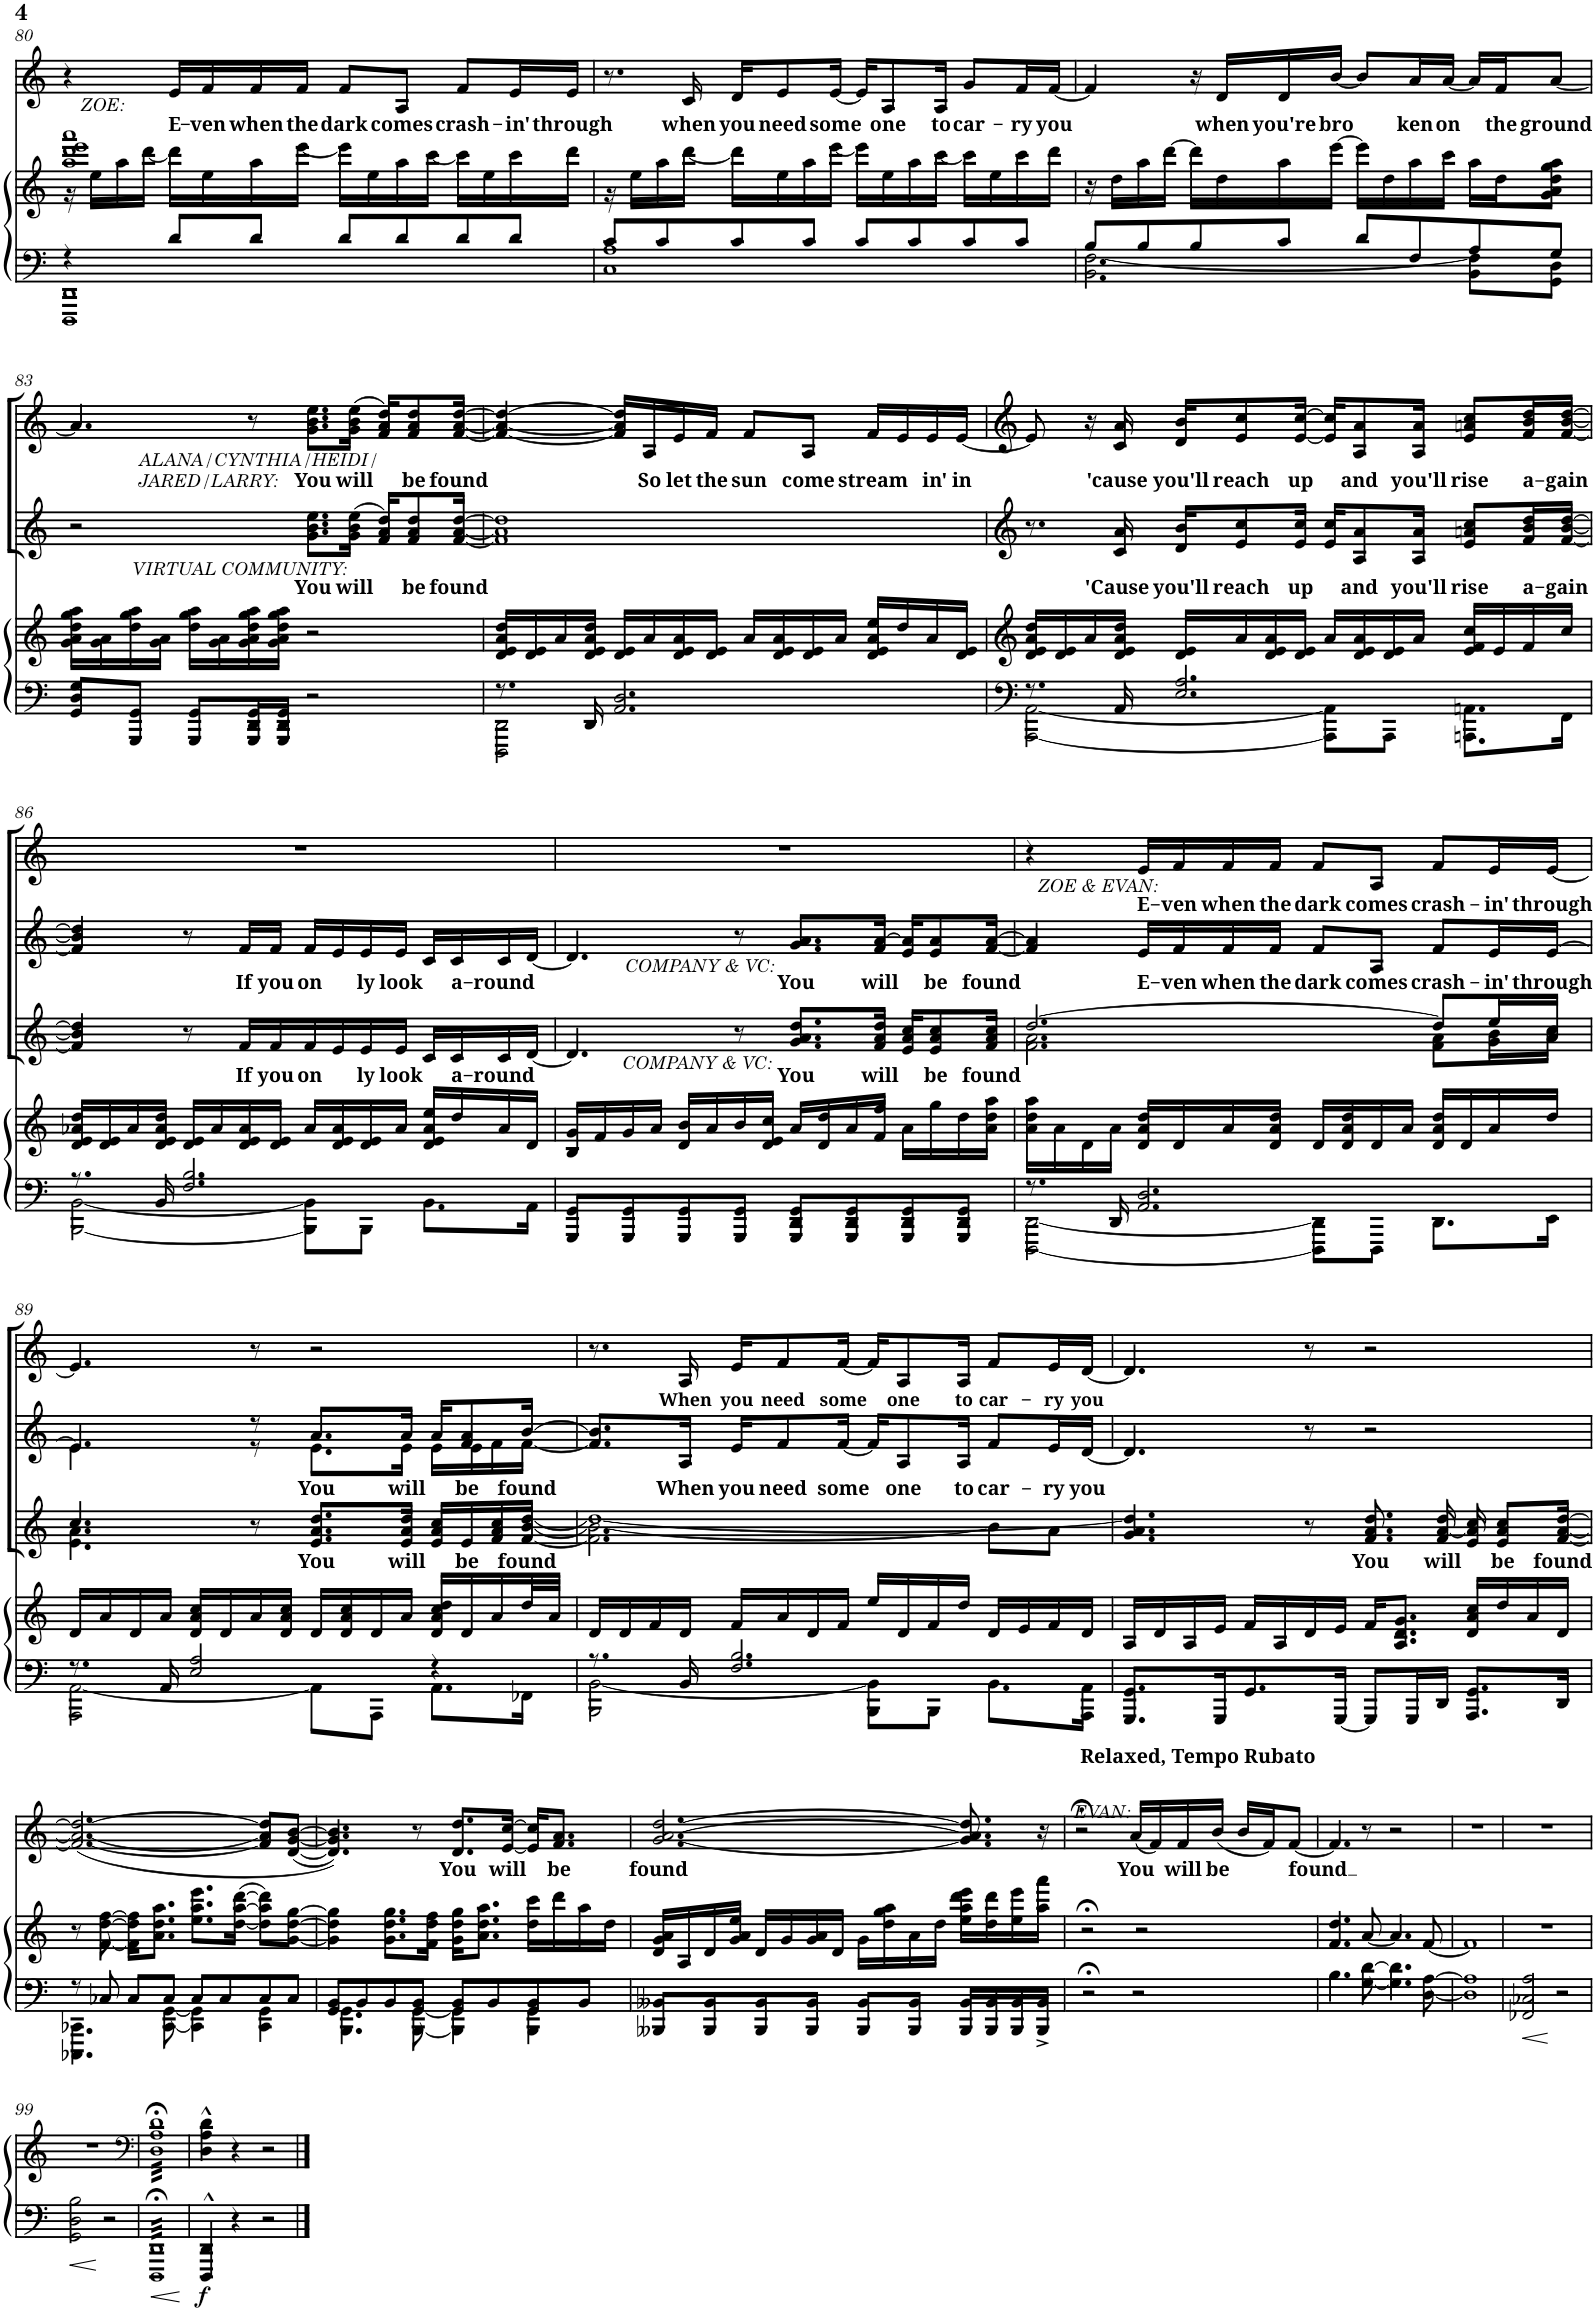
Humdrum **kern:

**kern	**dynam	**kern	**kern	**text	**kern	**text	**kern	**text
*part5	*part5	*part4	*part3	*part3	*part2	*part2	*part1	*part1
*staff5	*staff5	*staff4	*staff3	*staff3	*staff2	*staff2	*staff1	*staff1
*I"Piano	*	*I"Piano	*I"Piano	*	*I"Evan	*	*I"Piano	*
*I'Pno	*	*I'Pno	*I'Pno	*	*	*	*I'Pno	*
!!LO:PB:g=z
*clefF4	*	*clefG2	*clefG2	*	*clefG2	*	*clefG2	*
*k[b-e-a-d-g-]	*	*k[b-e-a-d-g-]	*k[b-e-a-d-g-]	*	*k[b-e-a-d-g-]	*	*k[b-e-a-d-g-]	*
*M4/4	*	*M4/4	*M4/4	*	*M4/4	*	*M4/4	*
=80	=80	=80	=80	=80	=80	=80	=80	=80
*^	*	*^	*	*	*	*	*	*
!	!	!	!	!	!	!	!LO:TX:b:i:t=ZOE&colon;	!	!	!
4r	1DDD- 1DD-	.	1aa- 1ddd- 1eee- 1aaa-	16r	1r	.	4r	.	1r	.
.	.	.	.	16ee-\LL	.	.	.	.	.	.
.	.	.	.	16aa-\	.	.	.	.	.	.
.	.	.	.	[16ddd-\JJ	.	.	.	.	.	.
!	!	!	!	!	!	!	!	!LO:LY:b	!	!
8d-/L	.	.	.	16ddd-\LL]	.	.	16e-/LL	E-	.	.
!	!	!	!	!	!	!	!	!LO:LY:b	!	!
.	.	.	.	16ee-\	.	.	16f/	-ven	.	.
!	!	!	!	!	!	!	!	!LO:LY:b	!	!
8d-/J	.	.	.	16aa-\	.	.	16f/	when	.	.
!	!	!	!	!	!	!	!	!LO:LY:b	!	!
.	.	.	.	[16eee-\JJ	.	.	16f/JJ	the	.	.
!	!	!	!	!	!	!	!	!LO:LY:b	!	!
8d-/L	.	.	.	16eee-\LL]	.	.	8f/L	dark	.	.
.	.	.	.	16ee-\	.	.	.	.	.	.
!	!	!	!	!	!	!	!	!LO:LY:b	!	!
8d-/	.	.	.	16aa-\	.	.	8A-/J	comes	.	.
.	.	.	.	[16ccc\JJ	.	.	.	.	.	.
!	!	!	!	!	!	!	!	!LO:LY:b	!	!
8d-/	.	.	.	16ccc\LL]	.	.	8f/L	crash-	.	.
.	.	.	.	16ee-\	.	.	.	.	.	.
!	!	!	!	!	!	!	!	!LO:LY:b	!	!
8d-/J	.	.	.	16ccc\	.	.	16e-/L	-in'	.	.
!	!	!	!	!	!	!	!	!LO:LY:b	!	!
.	.	.	.	16ddd-\JJ	.	.	16e-/JJ	through	.	.
=81	=81	=81	=81	=81	=81	=81	=81	=81	=81	=81
8c/L	1C 1A-	.	2ryy	16r	1r	.	8.r	.	1r	.
.	.	.	.	16ee-\LL	.	.	.	.	.	.
8c/	.	.	.	16aa-\	.	.	.	.	.	.
!	!	!	!	!	!	!	!	!LO:LY:b	!	!
.	.	.	.	[16ddd-\JJ	.	.	16c/	when	.	.
!	!	!	!	!	!	!	!	!LO:LY:b	!	!
8c/	.	.	.	16ddd-\LL]	.	.	16d-/KL	you	.	.
!	!	!	!	!	!	!	!	!LO:LY:b	!	!
.	.	.	.	16ee-\	.	.	8e-/	need	.	.
8c/J	.	.	.	16aa-\	.	.	.	.	.	.
!	!	!	!	!	!	!	!	!LO:LY:b	!	!
.	.	.	.	[16eee-\JJ	.	.	[16e-/Jk	some	.	.
8c/L	.	.	2ryy	16eee-\LL]	.	.	16e-/KL]	.	.	.
!	!	!	!	!	!	!	!	!LO:LY:b	!	!
.	.	.	.	16ee-\	.	.	8A-/	one	.	.
8c/	.	.	.	16aa-\	.	.	.	.	.	.
!	!	!	!	!	!	!	!	!LO:LY:b	!	!
.	.	.	.	[16ccc\JJ	.	.	16A-/Jk	to	.	.
!	!	!	!	!	!	!	!	!LO:LY:b	!	!
8c/	.	.	.	16ccc\LL]	.	.	8g-/L	car-	.	.
.	.	.	.	16ee-\	.	.	.	.	.	.
!	!	!	!	!	!	!	!	!LO:LY:b	!	!
8c/J	.	.	.	16ccc\	.	.	16f/L	-ry	.	.
!	!	!	!	!	!	!	!	!LO:LY:b	!	!
.	.	.	.	16ddd-\JJ	.	.	[16f/JJ	you	.	.
*	*	*	*v	*v	*	*	*	*	*	*
=82	=82	=82	=82	=82	=82	=82	=82	=82	=82
8B-/L	2.BB-\ [2.F\	.	16r	1r	.	4f/]	.	1r	.
.	.	.	16dd-\LL	.	.	.	.	.	.
8B-/	.	.	16aa-\	.	.	.	.	.	.
.	.	.	[16ddd-\JJ	.	.	.	.	.	.
8B-/	.	.	16ddd-\LL]	.	.	16r	.	.	.
!	!	!	!	!	!	!	!LO:LY:b	!	!
.	.	.	16dd-\	.	.	16d-/LL	when	.	.
!	!	!	!	!	!	!	!LO:LY:b	!	!
8c/J	.	.	16aa-\	.	.	16d-/	you're	.	.
!	!	!	!	!	!	!	!LO:LY:b	!	!
.	.	.	[16eee-\JJ	.	.	[16b-/JJ	bro	.	.
8d-/L	.	.	16eee-\LL]	.	.	8b-/L]	.	.	.
.	.	.	16dd-\	.	.	.	.	.	.
!	!	!	!	!	!	!	!LO:LY:b	!	!
8F/	.	.	16aa-\	.	.	16a-/L	ken	.	.
!	!	!	!	!	!	!	!LO:LY:b	!	!
.	.	.	16ccc\JJ	.	.	[16a-/JJ	on	.	.
8A-/	8BB-\ 8F\]L	.	16aa-\LL	.	.	16a-/LL]	.	.	.
!	!	!	!	!	!	!	!LO:LY:b	!	!
.	.	.	16dd-\J	.	.	16f/J	the	.	.
!	!	!	!	!	!	!	!LO:LY:b	!	!
8G-/J	8GG-\ 8D-\J	.	8g-\ 8a-\ 8dd-\ 8gg-\ 8aa-\J	.	.	[8a-/J	ground	.	.
*v	*v	*	*	*	*	*	*	*	*
!!LO:LB:g=z
=83	=83	=83	=83	=83	=83	=83	=83	=83
8GG-/ 8D-/ 8G-/L	.	16g-\ 16a-\ 16dd-\ 16gg-\ 16aa-\LL	2r	.	4.a-/]	.	1r	.
.	.	16g-\ 16a-\	.	.	.	.	.	.
8GGG-/ 8GG-/J	.	16dd-\ 16gg-\ 16aa-\	.	.	.	.	.	.
.	.	16g-\ 16a-\JJ	.	.	.	.	.	.
8GGG-/ 8GG-/L	.	16dd-\ 16gg-\ 16aa-\LL	.	.	.	.	.	.
.	.	16g-\ 16a-\	.	.	.	.	.	.
16GGG-/ 16DD-/ 16GG-/L	.	16g-\ 16a-\ 16dd-\ 16gg-\ 16aa-\	.	.	8r	.	.	.
16GGG-/ 16DD-/ 16GG-/JJ	.	16g-\ 16a-\ 16dd-\ 16gg-\ 16aa-\JJ	.	.	.	.	.	.
!	!	!	!	!	!LO:TX:b:i:t=ALANA/CYNTHIA/HEIDI/	!	!	!
!	!	!	!	!	!LO:TX:b:t=JARED/LARRY&colon;	!	!	!
!	!	!	!LO:TX:b:i:t=VIRTUAL COMMUNITY&colon;	!	!	!	!	!
!	!	!	!	!LO:LY:b	!	!LO:LY:b	!	!
2r	.	2r	8.g-\ 8.b-\ 8.ee-\L	You	8.g-\ 8.b-\ 8.ee-\L	You	.	.
!	!	!	!	!LO:LY:b	!	!LO:LY:b	!	!
.	.	.	(16g-\ 16b-\ 16ee-\Jk	will	(16g-\ 16b-\ 16ee-\Jk	will	.	.
.	.	.	16f/ 16a-/ 16dd-/KL)	.	16f/ 16a-/ 16dd-/KL)	.	.	.
!	!	!	!	!LO:LY:b	!	!LO:LY:b	!	!
.	.	.	8f/ 8a-/ 8dd-/	be	8f/ 8a-/ 8dd-/	be	.	.
!	!	!	!	!LO:LY:b	!	!LO:LY:b	!	!
.	.	.	[16f/ [16a-/ [16dd-/Jk	found	[16f/ [16a-/ [16dd-/Jk	found	.	.
=84	=84	=84	=84	=84	=84	=84	=84	=84
*^	*	*	*	*	*	*	*	*
8.r	2DDD-\ 2DD-\	.	16d-/ 16e-/ 16a-/ 16dd-/LL	1f] 1a-] 1dd-]	.	4f/_ 4a-/_ 4dd-/_	.	1r	.
.	.	.	16d-/ 16e-/	.	.	.	.	.	.
.	.	.	16a-/	.	.	.	.	.	.
16DD-/	.	.	16d-/ 16e-/ 16a-/ 16dd-/JJ	.	.	.	.	.	.
2.AA-/ 2.D-/	.	.	16d-/ 16e-/LL	.	.	16f/] 16a-/] 16dd-/]LL	.	.	.
!	!	!	!	!	!	!	!LO:LY:b	!	!
.	.	.	16a-/	.	.	16A-/	So	.	.
!	!	!	!	!	!	!	!LO:LY:b	!	!
.	.	.	16d-/ 16e-/ 16a-/	.	.	16e-/	let	.	.
!	!	!	!	!	!	!	!LO:LY:b	!	!
.	.	.	16d-/ 16e-/JJ	.	.	16f/JJ	the	.	.
!	!	!	!	!	!	!	!LO:LY:b	!	!
.	2ryy	.	16a-/LL	.	.	8f/L	sun	.	.
.	.	.	16d-/ 16e-/ 16a-/	.	.	.	.	.	.
!	!	!	!	!	!	!	!LO:LY:b	!	!
.	.	.	16d-/ 16e-/	.	.	8A-/J	come	.	.
.	.	.	16a-/JJ	.	.	.	.	.	.
!	!	!	!	!	!	!	!LO:LY:b	!	!
.	.	.	16d-/ 16e-/ 16a-/ 16ee-/LL	.	.	16f/LL	stream	.	.
.	.	.	16dd-/	.	.	16e-/	.	.	.
!	!	!	!	!	!	!	!LO:LY:b	!	!
.	.	.	16a-/	.	.	16e-/	in'	.	.
!	!	!	!	!	!	!	!LO:LY:b	!	!
.	.	.	16d-/ 16e-/JJ	.	.	[16e-/JJ	in	.	.
=85	=85	=85	=85	=85	=85	=85	=85	=85	=85
8.r	[2AAA-\ [2AA-\	.	16d-/ 16e-/ 16a-/ 16dd-/LL	8.r	.	8e-/]	.	1r	.
.	.	.	16d-/ 16e-/	.	.	.	.	.	.
.	.	.	16a-/	.	.	16r	.	.	.
!	!	!	!	!	!LO:LY:b	!	!LO:LY:b	!	!
16AA-/	.	.	16d-/ 16e-/ 16a-/ 16dd-/JJ	16c/ 16a-/	'Cause	16c/ 16a-/	'cause	.	.
!	!	!	!	!	!LO:LY:b	!	!LO:LY:b	!	!
2.E-/ 2.A-/	.	.	16d-/ 16e-/LL	16d-/ 16b-/KL	you'll	16d-/ 16b-/KL	you'll	.	.
!	!	!	!	!	!LO:LY:b	!	!LO:LY:b	!	!
.	.	.	16a-/	8e-/ 8cc/	reach	8e-/ 8cc/	reach	.	.
.	.	.	16d-/ 16e-/ 16a-/	.	.	.	.	.	.
!	!	!	!	!	!LO:LY:b	!	!LO:LY:b	!	!
.	.	.	16d-/ 16e-/JJ	16e-/ 16cc/Jk	up	[16e-/ [16cc/Jk	up	.	.
.	8AAA-\] 8AA-\]L	.	16a-/LL	16e-/ 16cc/KL	.	16e-/] 16cc/]KL	.	.	.
!	!	!	!	!	!LO:LY:b	!	!LO:LY:b	!	!
.	.	.	16d-/ 16e-/ 16a-/	8A-/ 8a-/	and	8A-/ 8a-/	and	.	.
.	8AAA-\J	.	16d-/ 16e-/	.	.	.	.	.	.
!	!	!	!	!	!LO:LY:b	!	!LO:LY:b	!	!
.	.	.	16a-/JJ	16A-/ 16a-/Jk	you'll	16A-/ 16a-/Jk	you'll	.	.
!	!	!	!	!	!LO:LY:b	!	!LO:LY:b	!	!
.	8.AAAn\ 8.AAn\L	.	16e-/ 16f/ 16cc/LL	8e-/ 8an/ 8cc/L	rise	8e-/ 8an/ 8cc/L	rise	.	.
.	.	.	16e-/	.	.	.	.	.	.
!	!	!	!	!	!LO:LY:b	!	!LO:LY:b	!	!
.	.	.	16f/	16f/ 16b-/ 16dd-/L	a-	16f/ 16b-/ 16dd-/L	a-	.	.
!	!	!	!	!	!LO:LY:b	!	!LO:LY:b	!	!
.	16FF\Jk	.	16cc/JJ	[16f/ [16b-/ [16dd-/JJ	-gain	[16f/ [16b-/ [16dd-/JJ	-gain	.	.
!!LO:LB:g=z
=86	=86	=86	=86	=86	=86	=86	=86	=86	=86
8.r	[2BBB-\ [2BB-\	.	16d-/ 16e-/ 16a-X/ 16dd-/LL	4f/] 4b-/] 4dd-/]	.	4f/] 4b-/] 4dd-/]	.	1r	.
.	.	.	16d-/ 16e-/	.	.	.	.	.	.
.	.	.	16a-/	.	.	.	.	.	.
16BB-/	.	.	16d-/ 16e-/ 16a-/ 16dd-/JJ	.	.	.	.	.	.
2.F/ 2.B-/	.	.	16d-/ 16e-/LL	8r	.	8r	.	.	.
.	.	.	16a-/	.	.	.	.	.	.
!	!	!	!	!	!LO:LY:b	!	!LO:LY:b	!	!
.	.	.	16d-/ 16e-/ 16a-/	16f/LL	If	16f/LL	If	.	.
!	!	!	!	!	!LO:LY:b	!	!LO:LY:b	!	!
.	.	.	16d-/ 16e-/JJ	16f/	you	16f/JJ	you	.	.
!	!	!	!	!	!LO:LY:b	!	!LO:LY:b	!	!
.	8BBB-\] 8BB-\]L	.	16a-/LL	16f/	on	16f/LL	on	.	.
.	.	.	16d-/ 16e-/ 16a-/	16e-/	.	16e-/	.	.	.
!	!	!	!	!	!LO:LY:b	!	!LO:LY:b	!	!
.	8BBB-\J	.	16d-/ 16e-/	16e-/	ly	16e-/	ly	.	.
!	!	!	!	!	!LO:LY:b	!	!LO:LY:b	!	!
.	.	.	16a-/JJ	16e-/JJ	look	16e-/JJ	look	.	.
.	8.BB-\L	.	16d-/ 16e-/ 16a-/ 16ee-/LL	16c/LL	.	16c/LL	.	.	.
!	!	!	!	!	!LO:LY:b	!	!LO:LY:b	!	!
.	.	.	16dd-/	16c/	a-	16c/	a-	.	.
!	!	!	!	!	!LO:LY:b	!	!LO:LY:b	!	!
.	.	.	16a-/	16c/	-round	16c/	-round	.	.
.	16AA-\Jk	.	16d-/JJ	[16d-/JJ	.	[16d-/JJ	.	.	.
*v	*v	*	*	*	*	*	*	*	*
=87	=87	=87	=87	=87	=87	=87	=87	=87
8GGG-/ 8GG-/L	.	16B-/ 16g-/LL	4.d-/]	.	4.d-/]	.	1r	.
.	.	16f/	.	.	.	.	.	.
8GGG-/ 8GG-/	.	16g-/	.	.	.	.	.	.
.	.	16a-/JJ	.	.	.	.	.	.
8GGG-/ 8GG-/	.	16d-/ 16b-/LL	.	.	.	.	.	.
.	.	16a-/	.	.	.	.	.	.
8GGG-/ 8GG-/J	.	16b-/	8r	.	8r	.	.	.
.	.	16d-/ 16e-/ 16cc/JJ	.	.	.	.	.	.
!	!	!	!	!	!LO:TX:b:i:t=COMPANY & VC&colon;	!	!	!
!	!	!	!LO:TX:b:i:t=COMPANY & VC&colon;	!	!	!	!	!
!	!	!	!	!LO:LY:b	!	!LO:LY:b	!	!
8GGG-/ 8DD-/ 8GG-/L	.	16a-/LL	8.g-/ 8.a-/ 8.dd-/L	You	8.g-/ 8.a-/L	You	.	.
.	.	16d-/ 16dd-/	.	.	.	.	.	.
8GGG-/ 8DD-/ 8GG-/	.	16a-/	.	.	.	.	.	.
!	!	!	!	!LO:LY:b	!	!LO:LY:b	!	!
.	.	16f/ 16ff/JJ	16f/ 16a-/ 16dd-/Jk	will	16f/ [16a-/Jk	will	.	.
8GGG-/ 8DD-/ 8GG-/	.	16a-\LL	16e-/ 16a-/ 16cc/KL	.	16e-/ 16a-/]KL	.	.	.
!	!	!	!	!LO:LY:b	!	!LO:LY:b	!	!
.	.	16gg-\	8e-/ 8a-/ 8cc/	be	8e-/ 8a-/	be	.	.
8GGG-/ 8DD-/ 8GG-/J	.	16dd-\	.	.	.	.	.	.
!	!	!	!	!LO:LY:b	!	!LO:LY:b	!	!
.	.	16a-\ 16dd-\ 16aa-\JJ	16f/ 16a-/ 16cc/Jk	found	[16f/ [16a-/Jk	found	.	.
=88	=88	=88	=88	=88	=88	=88	=88	=88
*^	*	*	*^	*	*	*	*	*
8.r	[2DDD-\ [2DD-\	.	16a-\ 16dd-\ 16aa-\LL	[2.dd-/	2.f\ 2.a-\	.	4f/] 4a-/]	.	4r	.
.	.	.	16a-\	.	.	.	.	.	.	.
.	.	.	16d-\	.	.	.	.	.	.	.
16DD-/	.	.	16a-\JJ	.	.	.	.	.	.	.
!	!	!	!	!	!	!	!	!	!LO:TX:b:i:t=ZOE & EVAN&colon;	!
!	!	!	!	!	!	!	!	!LO:LY:b	!	!LO:LY:b
2.AA-/ 2.D-/	.	.	16d-/ 16a-/ 16dd-/LL	.	.	.	16e-/LL	E-	16e-/LL	E-
!	!	!	!	!	!	!	!	!LO:LY:b	!	!LO:LY:b
.	.	.	16d-/	.	.	.	16f/	-ven	16f/	-ven
!	!	!	!	!	!	!	!	!LO:LY:b	!	!LO:LY:b
.	.	.	16a-/	.	.	.	16f/	when	16f/	when
!	!	!	!	!	!	!	!	!LO:LY:b	!	!LO:LY:b
.	.	.	16d-/ 16a-/ 16dd-/JJ	.	.	.	16f/JJ	the	16f/JJ	the
!	!	!	!	!	!	!	!	!LO:LY:b	!	!LO:LY:b
.	8DDD-\] 8DD-\]L	.	16d-/LL	.	.	.	8f/L	dark	8f/L	dark
.	.	.	16d-/ 16a-/ 16dd-/	.	.	.	.	.	.	.
!	!	!	!	!	!	!	!	!LO:LY:b	!	!LO:LY:b
.	8DDD-\J	.	16d-/	.	.	.	8A-/J	comes	8A-/J	comes
.	.	.	16a-/JJ	.	.	.	.	.	.	.
!	!	!	!	!	!	!	!	!LO:LY:b	!	!LO:LY:b
.	8.DD-\L	.	16d-/ 16a-/ 16dd-/LL	8dd-/L]	8f\ 8a-\L	.	8f/L	crash-	8f/L	crash-
.	.	.	16d-/	.	.	.	.	.	.	.
!	!	!	!	!	!	!	!	!LO:LY:b	!	!LO:LY:b
.	.	.	16a-/	16ee-/L	16g-\ 16b-\L	.	16e-/L	-in'	16e-/L	-in'
!	!	!	!	!	!	!	!	!LO:LY:b	!	!LO:LY:b
.	16EE-\Jk	.	16dd-/JJ	16a-/ 16cc/JJ	16a-\ 16cc\JJ	.	[16e-/JJ	through	[16e-/JJ	through
!!LO:LB:g=z
=89	=89	=89	=89	=89	=89	=89	=89	=89	=89	=89
*	*	*	*	*	*	*	*^	*	*	*
8.r	2AAA-\ [2AA-\	.	16d-/LL	4.cc/	4.e-\ 4.a-\	.	4.e-/]	4.e-\	.	4.e-/]	.
.	.	.	16a-/	.	.	.	.	.	.	.	.
.	.	.	16d-/	.	.	.	.	.	.	.	.
16AA-/	.	.	16a-/JJ	.	.	.	.	.	.	.	.
2E-/ 2A-/	.	.	16d-/ 16a-/ 16cc/LL	.	.	.	.	.	.	.	.
.	.	.	16d-/	.	.	.	.	.	.	.	.
.	.	.	16a-/	8r	2ryy	.	8r	8r	.	8r	.
.	.	.	16d-/ 16a-/ 16cc/JJ	.	.	.	.	.	.	.	.
!	!	!	!	!	!	!LO:LY:b	!	!	!LO:LY:b	!	!
.	8AA-\L]	.	16d-/LL	8.e-/ 8.a-/ 8.dd-/L	.	You	8.a-/L	8.e-\L	You	2r	.
.	.	.	16d-/ 16a-/ 16cc/	.	.	.	.	.	.	.	.
.	8AAA-\J	.	16d-/	.	.	.	.	.	.	.	.
!	!	!	!	!	!	!LO:LY:b	!	!	!LO:LY:b	!	!
.	.	.	16a-/JJ	16e-/ 16a-/ 16dd-/Jk	.	will	16a-/Jk	16e-\Jk	will	.	.
4r	8.AA-\L	.	16d-/ 16a-/ 16cc/ 16dd-/LL	16e-/ 16a-/ 16cc/LL	.	.	16a-/KL	16e-\LL	.	.	.
!	!	!	!	!	!	!LO:LY:b	!	!	!LO:LY:b	!	!
.	.	.	16d-/	16e-/	.	be	8f/ 8a-/	16e-\	be	.	.
.	.	.	16a-/	16f/ 16a-/ 16cc/	8ryy	.	.	16f\	.	.	.
!	!	!	!	!	!	!LO:LY:b	!	!	!LO:LY:b	!	!
.	16FF-X\Jk	.	32dd-/L	[16f/ [16b-/ [16dd-/JJ	.	found	[16b-/Jk	[16f\JJ	found	.	.
.	.	.	32a-/JJJ	.	.	.	.	.	.	.	.
*	*	*	*	*	*	*	*v	*v	*	*	*
=90	=90	=90	=90	=90	=90	=90	=90	=90	=90	=90
8.r	2BBB-\ [2BB-\	.	16d-/LL	1dd-_	2.f\] 2.b-\_	.	8.f/] 8.b-/]L	.	8.r	.
.	.	.	16d-/	.	.	.	.	.	.	.
.	.	.	16f/	.	.	.	.	.	.	.
!	!	!	!	!	!	!	!	!LO:LY:b	!	!LO:LY:b
16BB-/	.	.	16d-/JJ	.	.	.	16A-/Jk	When	16A-/	When
!	!	!	!	!	!	!	!	!LO:LY:b	!	!LO:LY:b
2.F/ 2.B-/	.	.	16f/LL	.	.	.	16e-/KL	you	16e-/KL	you
!	!	!	!	!	!	!	!	!LO:LY:b	!	!LO:LY:b
.	.	.	16a-/	.	.	.	8f/	need	8f/	need
.	.	.	16d-/	.	.	.	.	.	.	.
!	!	!	!	!	!	!	!	!LO:LY:b	!	!LO:LY:b
.	.	.	16f/JJ	.	.	.	[16f/Jk	some	[16f/Jk	some
.	8BBB-\ 8BB-\]L	.	16ee-/LL	.	.	.	16f/KL]	.	16f/KL]	.
!	!	!	!	!	!	!	!	!LO:LY:b	!	!LO:LY:b
.	.	.	16d-/	.	.	.	8A-/	one	8A-/	one
.	8BBB-\J	.	16f/	.	.	.	.	.	.	.
!	!	!	!	!	!	!	!	!LO:LY:b	!	!LO:LY:b
.	.	.	16dd-/JJ	.	.	.	16A-/Jk	to	16A-/Jk	to
!	!	!	!	!	!	!	!	!LO:LY:b	!	!LO:LY:b
.	8.BB-\L	.	16d-/LL	.	8b-\L]	.	8f/L	car-	8f/L	car-
.	.	.	16e-/	.	.	.	.	.	.	.
!	!	!	!	!	!	!	!	!LO:LY:b	!	!LO:LY:b
.	.	.	16f/	.	8a-\J	.	16e-/L	-ry	16e-/L	-ry
!	!	!	!	!	!	!	!	!LO:LY:b	!	!LO:LY:b
.	16AAA-\ 16AA-\Jk	.	16d-/JJ	.	.	.	[16d-/JJ	you	[16d-/JJ	you
*v	*v	*	*	*v	*v	*	*	*	*	*
=91	=91	=91	=91	=91	=91	=91	=91	=91
8.GGG-/ 8.GG-/L	.	16A-/LL	4.g-/ 4.a-/ 4.dd-/]	.	4.d-/]	.	4.d-/]	.
.	.	16d-/	.	.	.	.	.	.
.	.	16A-/	.	.	.	.	.	.
16GGG-/K	.	16e-/JJ	.	.	.	.	.	.
8.GG-/	.	16f/LL	.	.	.	.	.	.
.	.	16A-/	.	.	.	.	.	.
.	.	16d-/	8r	.	8r	.	8r	.
[16GGG-/Jk	.	16e-/JJ	.	.	.	.	.	.
!	!	!	!	!LO:LY:b	!	!	!	!
8GGG-/L]	.	16f/KL	8.f/ 8.a-/ 8.dd-/	You	2r	.	2r	.
.	.	8.A-/ 8.d-/ 8.g-/J	.	.	.	.	.	.
16GGG-/L	.	.	.	.	.	.	.	.
!	!	!	!	!LO:LY:b	!	!	!	!
16DD-/JJ	.	.	16f/ [16a-/ 16dd-/	will	.	.	.	.
8.AAA-/ 8.GG-/L	.	16d-/ 16a-/ 16cc/LL	16e-/ 16a-/] 16cc/	.	.	.	.	.
!	!	!	!	!LO:LY:b	!	!	!	!
.	.	16dd-/	8e-/ 8a-/ 8cc/L	be	.	.	.	.
.	.	16a-/	.	.	.	.	.	.
!	!	!	!	!LO:LY:b	!	!	!	!
16DD-/Jk	.	16d-/JJ	[16f/ [16a-/ [16dd-/Jk	found	.	.	.	.
!!LO:LB:g=z
=92	=92	=92	=92	=92	=92	=92	=92	=92
*^	*	*	*	*	*	*	*	*
8r	4.CCC-X\ 4.CC-X\	.	8r	(2.f/_ 2.a-/_ 2.dd-/_	.	1r	.	1r	.
8C-X/	.	.	[8f\ [8dd-\ [8ff\	.	.	.	.	.	.
8C-/L	.	.	16f\] 16dd-\] 16ff\]KL	.	.	.	.	.	.
.	.	.	8.a-\ 8.dd-\ 8.aa-\J	.	.	.	.	.	.
8C-/J	[8CC-\ [8GG-\	.	.	.	.	.	.	.	.
8C-/L	4CC-\] 4GG-\]	.	8.ee-\ 8.aa-\ 8.eee-\L	.	.	.	.	.	.
8C-/	.	.	.	.	.	.	.	.	.
.	.	.	([16dd-\ [16aa-\ [16ddd-\Jk	.	.	.	.	.	.
8C-/	4CC-\ 4GG-\	.	8dd-\] 8aa-\] 8ddd-\]L)	8f/] 8a-/] 8dd-/]L	.	.	.	.	.
8C-/J	.	.	[8g-\ [8dd-\ [8gg-\J	([8d-/ [8g-/ [8b-/J	.	.	.	.	.
=93	=93	=93	=93	=93	=93	=93	=93	=93	=93
8GG-/ 8BB-/L	4.BBB-\ 4.GG-\	.	4g-\] 4dd-\] 4gg-\]	4.d-/] 4.g-/] 4.b-/]))	.	1r	.	1r	.
8BB-/	.	.	.	.	.	.	.	.	.
8BB-/	.	.	8.g-\ 8.dd-\ 8.gg-\L	.	.	.	.	.	.
8GG-/ 8BB-/J	[8BBB-\ [8GG-\	.	.	8r	.	.	.	.	.
.	.	.	16f\ 16dd-\ 16ff\Jk	.	.	.	.	.	.
!	!	!	!	!	!LO:LY:b	!	!	!	!
8GG-/ 8BB-/L	4BBB-\] 4GG-\]	.	16g-\ 16dd-\ 16gg-\KL	8.d-/ 8.dd-/L	You	.	.	.	.
.	.	.	8.a-\ 8.dd-\ 8.aa-\J	.	.	.	.	.	.
8BB-/	.	.	.	.	.	.	.	.	.
!	!	!	!	!	!LO:LY:b	!	!	!	!
.	.	.	.	[16e-/ [16cc/Jk	will	.	.	.	.
8GG-/ 8BB-/	4BBB-\ 4GG-\	.	16dd-\ 16ccc\LL	16e-/] 16cc/]KL	.	.	.	.	.
!	!	!	!	!	!LO:LY:b	!	!	!	!
.	.	.	16ddd-\	8.f/ 8.a-/J	be	.	.	.	.
8BB-/J	.	.	16aa-\	.	.	.	.	.	.
.	.	.	16dd-\JJ	.	.	.	.	.	.
*v	*v	*	*	*	*	*	*	*	*
=94	=94	=94	=94	=94	=94	=94	=94	=94
!	!	!	!	!LO:LY:b	!	!	!	!
8BBB--X/ 8BB--X/L	.	16d-/ 16g-/ 16a-/LL	[2.g-/ [2.a-/ [2.dd-/	found	1r	.	1r	.
.	.	16A-/	.	.	.	.	.	.
8BBB--/ 8BB--/	.	16d-/	.	.	.	.	.	.
.	.	16g-/ 16a-/ 16ee-/JJ	.	.	.	.	.	.
8BBB--/ 8BB--/	.	16d-/LL	.	.	.	.	.	.
.	.	16g-/	.	.	.	.	.	.
8BBB--/ 8BB--/J	.	16g-/ 16a-/	.	.	.	.	.	.
.	.	16d-/JJ	.	.	.	.	.	.
8BBB--/ 8BB--/L	.	16g-\LL	.	.	.	.	.	.
.	.	16dd-\ 16gg-\ 16aa-\	.	.	.	.	.	.
8BBB--/ 8BB--/J	.	16a-\	.	.	.	.	.	.
.	.	16dd-\JJ	.	.	.	.	.	.
16BBB--/ 16BB--/LL	.	16ee-\ 16aa-\ 16ddd-\ 16eee-\LL	8.g-/] 8.a-/] 8.dd-/]	.	.	.	.	.
16BBB--/ 16BB--/	.	16dd-\ 16ddd-\	.	.	.	.	.	.
16BBB--/ 16BB--/	.	16ee-\ 16eee-\	.	.	.	.	.	.
16BBB--/^ 16BB--/^JJ	.	16aa-\ 16aaa-\JJ	16r	.	.	.	.	.
=95	=95	=95	=95	=95	=95	=95	=95	=95
!	!	!	!LO:TX:a:B:t=Relaxed, Tempo Rubato	!	!	!	!	!
2r;<	.	2r;<	2r;<	.	1r	.	1r	.
!	!	!	!LO:TX:b:i:t=EVAN&colon;	!	!	!	!	!
!	!	!	!	!LO:LY:b	!	!	!	!
2r	.	2r	(16a-/LL	You	.	.	.	.
.	.	.	16f/)	.	.	.	.	.
!	!	!	!	!LO:LY:b	!	!	!	!
.	.	.	16f/	will	.	.	.	.
!	!	!	!	!LO:LY:b	!	!	!	!
.	.	.	(16b-/JJ	be	.	.	.	.
.	.	.	16b-/LL	.	.	.	.	.
.	.	.	16f/J)	.	.	.	.	.
!	!	!	!	!LO:LY:b	!	!	!	!
.	.	.	[8f/J	found	.	.	.	.
=96	=96	=96	=96	=96	=96	=96	=96	=96
4.B-\	.	4.f/ 4.dd-/	4.f/]	.	1r	.	1r	.
[8G-\ [8d-\	.	[8a-/	8r	.	.	.	.	.
4.G-\] 4.d-\]	.	4.a-/]	2r	.	.	.	.	.
[8D-\ [8A-\	.	[8f/	.	.	.	.	.	.
=97	=97	=97	=97	=97	=97	=97	=97	=97
1D-] 1A-]	.	1f]	1r	.	1r	.	1r	.
=98	=98	=98	=98	=98	=98	=98	=98	=98
!	!LO:HP:b	!	!	!	!	!	!	!
2FF-X/ 2C-X/ 2A-/	<	1r	1r	.	1r	.	1r	.
2r	[	.	.	.	.	.	.	.
!!LO:LB:g=z
=99	=99	=99	=99	=99	=99	=99	=99	=99
!	!LO:HP:b	!	!	!	!	!	!	!
2GG-\ 2D-\ 2B-\	<	1r	1r	.	1r	.	1r	.
2r	[	.	.	.	.	.	.	.
=100	=100	=100	=100	=100	=100	=100	=100	=100
*	*	*clefF4	*	*	*	*	*	*
!	!LO:HP:b	!	!	!	!	!	!	!
*tremolo	*	*	*	*	*	*	*	*
*	*	*tremolo	*	*	*	*	*	*
32DDD-;< 32DD-;<LLL	<	32D-;< 32A-;< 32d-;<LLL	1r	.	1r	.	1r	.
32DDD-;< 32DD-;<	.	32D-;< 32A-;< 32d-;<	.	.	.	.	.	.
32DDD-;< 32DD-;<	.	32D-;< 32A-;< 32d-;<	.	.	.	.	.	.
32DDD-;< 32DD-;<	.	32D-;< 32A-;< 32d-;<	.	.	.	.	.	.
32DDD-;< 32DD-;<	.	32D-;< 32A-;< 32d-;<	.	.	.	.	.	.
32DDD-;< 32DD-;<	.	32D-;< 32A-;< 32d-;<	.	.	.	.	.	.
32DDD-;< 32DD-;<	.	32D-;< 32A-;< 32d-;<	.	.	.	.	.	.
32DDD-;< 32DD-;<	.	32D-;< 32A-;< 32d-;<	.	.	.	.	.	.
32DDD-;< 32DD-;<	.	32D-;< 32A-;< 32d-;<	.	.	.	.	.	.
32DDD-;< 32DD-;<	.	32D-;< 32A-;< 32d-;<	.	.	.	.	.	.
32DDD-;< 32DD-;<	.	32D-;< 32A-;< 32d-;<	.	.	.	.	.	.
32DDD-;< 32DD-;<	.	32D-;< 32A-;< 32d-;<	.	.	.	.	.	.
32DDD-;< 32DD-;<	.	32D-;< 32A-;< 32d-;<	.	.	.	.	.	.
32DDD-;< 32DD-;<	.	32D-;< 32A-;< 32d-;<	.	.	.	.	.	.
32DDD-;< 32DD-;<	.	32D-;< 32A-;< 32d-;<	.	.	.	.	.	.
32DDD-;< 32DD-;<	.	32D-;< 32A-;< 32d-;<	.	.	.	.	.	.
32DDD-;< 32DD-;<	.	32D-;< 32A-;< 32d-;<	.	.	.	.	.	.
32DDD-;< 32DD-;<	.	32D-;< 32A-;< 32d-;<	.	.	.	.	.	.
32DDD-;< 32DD-;<	.	32D-;< 32A-;< 32d-;<	.	.	.	.	.	.
32DDD-;< 32DD-;<	.	32D-;< 32A-;< 32d-;<	.	.	.	.	.	.
32DDD-;< 32DD-;<	.	32D-;< 32A-;< 32d-;<	.	.	.	.	.	.
32DDD-;< 32DD-;<	.	32D-;< 32A-;< 32d-;<	.	.	.	.	.	.
32DDD-;< 32DD-;<	.	32D-;< 32A-;< 32d-;<	.	.	.	.	.	.
32DDD-;< 32DD-;<	.	32D-;< 32A-;< 32d-;<	.	.	.	.	.	.
32DDD-;< 32DD-;<	.	32D-;< 32A-;< 32d-;<	.	.	.	.	.	.
32DDD-;< 32DD-;<	.	32D-;< 32A-;< 32d-;<	.	.	.	.	.	.
32DDD-;< 32DD-;<	.	32D-;< 32A-;< 32d-;<	.	.	.	.	.	.
32DDD-;< 32DD-;<	.	32D-;< 32A-;< 32d-;<	.	.	.	.	.	.
32DDD-;< 32DD-;<	.	32D-;< 32A-;< 32d-;<	.	.	.	.	.	.
32DDD-;< 32DD-;<	.	32D-;< 32A-;< 32d-;<	.	.	.	.	.	.
32DDD-;< 32DD-;<	.	32D-;< 32A-;< 32d-;<	.	.	.	.	.	.
32DDD-;< 32DD-;<JJJ	.	32D-;< 32A-;< 32d-;<JJJ	.	.	.	.	.	.
*	*	*Xtremolo	*	*	*	*	*	*
*Xtremolo	*	*	*	*	*	*	*	*
.	[	.	.	.	.	.	.	.
=101	=101	=101	=101	=101	=101	=101	=101	=101
!	!LO:DY:b	!	!	!	!	!	!	!
4DDD-/^^ 4DD-/^^	f	4D-\^^ 4A-\^^ 4d-\^^	1r	.	1r	.	1r	.
4r	.	4r	.	.	.	.	.	.
2r	.	2r	.	.	.	.	.	.
==	==	==	==	==	==	==	==	==
*-	*-	*-	*-	*-	*-	*-	*-	*-
